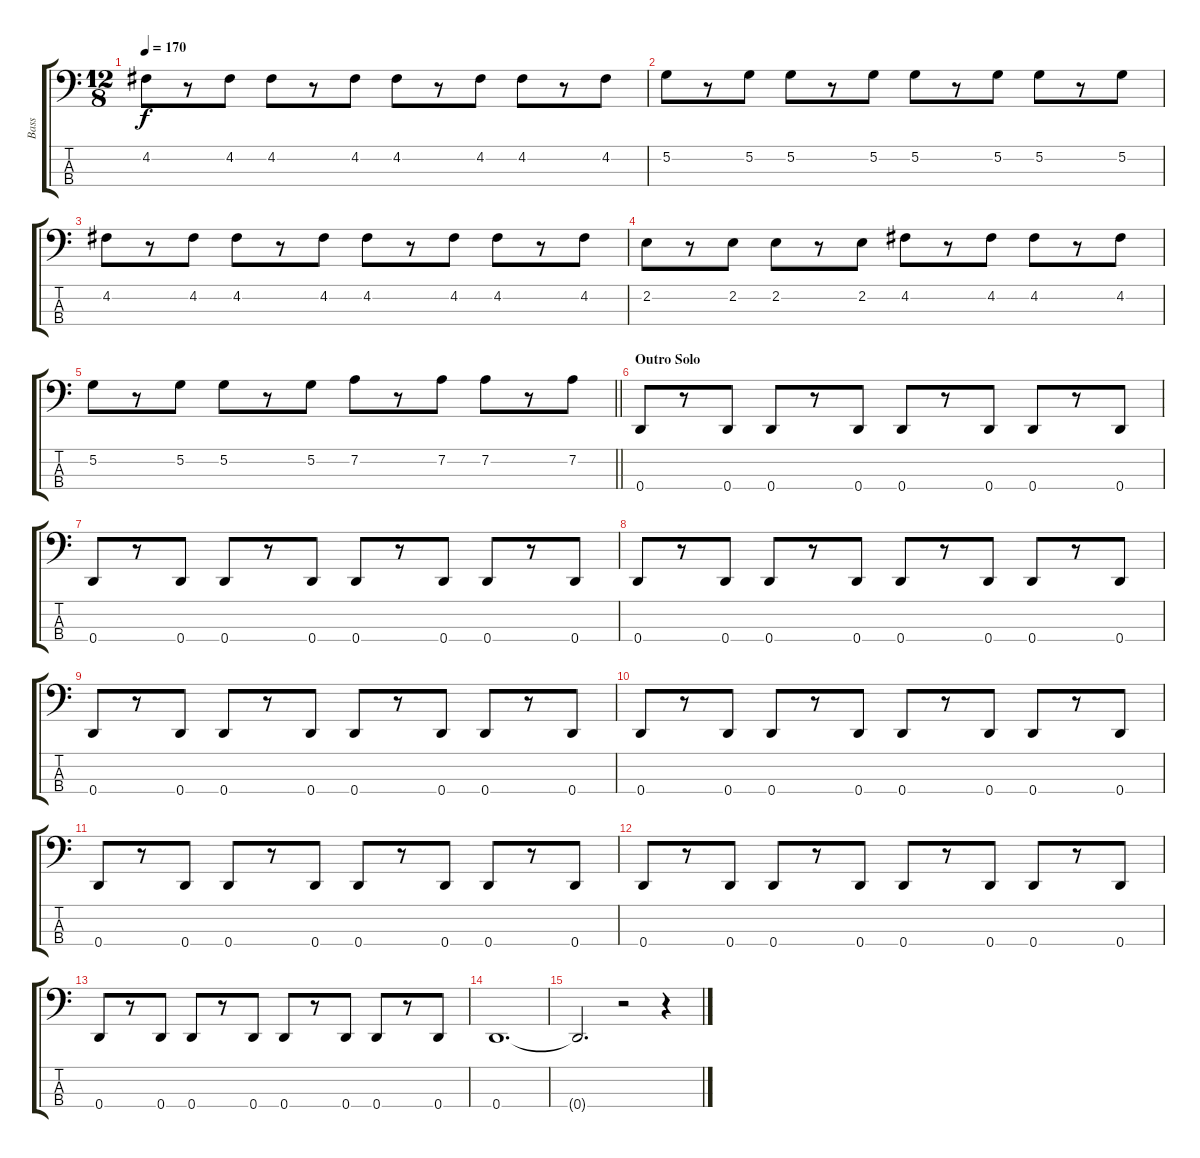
\track ("Bass" "Bass") {instrument electricbassfinger}
\staff {score tabs}
\tuning (G2 D2 A1 D1) {hide}
\ts (12 8)
\tempo 170
\clef f4
\ks c
4.2.8{dy f} r.8 4.2.8 4.2.8 r.8 4.2.8 4.2.8 r.8 4.2.8 4.2.8 r.8 4.2.8 |
5.2.8 r.8 5.2.8 5.2.8 r.8 5.2.8 5.2.8 r.8 5.2.8 5.2.8 r.8 5.2.8 |
4.2.8 r.8 4.2.8 4.2.8 r.8 4.2.8 4.2.8 r.8 4.2.8 4.2.8 r.8 4.2.8 |
2.2.8 r.8 2.2.8 2.2.8 r.8 2.2.8 4.2.8 r.8 4.2.8 4.2.8 r.8 4.2.8 |
\barLineRight lightlight
5.2.8 r.8 5.2.8 5.2.8 r.8 5.2.8 7.2.8 r.8 7.2.8 7.2.8 r.8 7.2.8 |
\section ("" "Outro Solo")
0.4.8 r.8 0.4.8 0.4.8 r.8 0.4.8 0.4.8 r.8 0.4.8 0.4.8 r.8 0.4.8 |
0.4.8 r.8 0.4.8 0.4.8 r.8 0.4.8 0.4.8 r.8 0.4.8 0.4.8 r.8 0.4.8 |
0.4.8 r.8 0.4.8 0.4.8 r.8 0.4.8 0.4.8 r.8 0.4.8 0.4.8 r.8 0.4.8 |
0.4.8 r.8 0.4.8 0.4.8 r.8 0.4.8 0.4.8 r.8 0.4.8 0.4.8 r.8 0.4.8 |
0.4.8 r.8 0.4.8 0.4.8 r.8 0.4.8 0.4.8 r.8 0.4.8 0.4.8 r.8 0.4.8 |
0.4.8 r.8 0.4.8 0.4.8 r.8 0.4.8 0.4.8 r.8 0.4.8 0.4.8 r.8 0.4.8 |
0.4.8 r.8 0.4.8 0.4.8 r.8 0.4.8 0.4.8 r.8 0.4.8 0.4.8 r.8 0.4.8 |
0.4.8 r.8 0.4.8 0.4.8 r.8 0.4.8 0.4.8 r.8 0.4.8 0.4.8 r.8 0.4.8 |
0.4.1{d} |
0.4{t}.2{d} r.2 r.4
